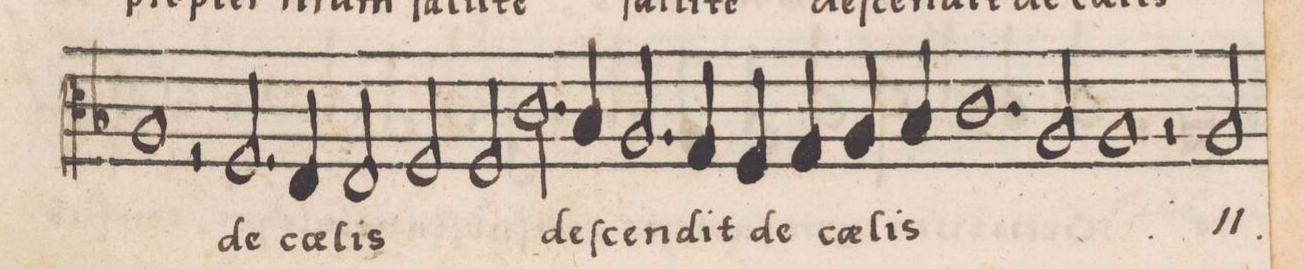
**kern	**text
*I"ALTVS	*
*clefC3	*
*k[b-]	*
*M2/1	*
1A	.
2r	.
2.F/	de-
=69-	=69-
4E/	.
2E/	-c(ae)-
2F/	-lis
2F/	.
=70-	=70-
2.c\	de-
4B-/	.
2.A/	-ſcen-
4G/	-dit
=71-	=71-
4F/	de
4G/	c(ae)-
4A/	-lis-
4B-/	.
1.c	.
=72-	=72-
2A/	.
1A	.
=73-	=73-
2r	.
2A/	-/de-
*-	*-
